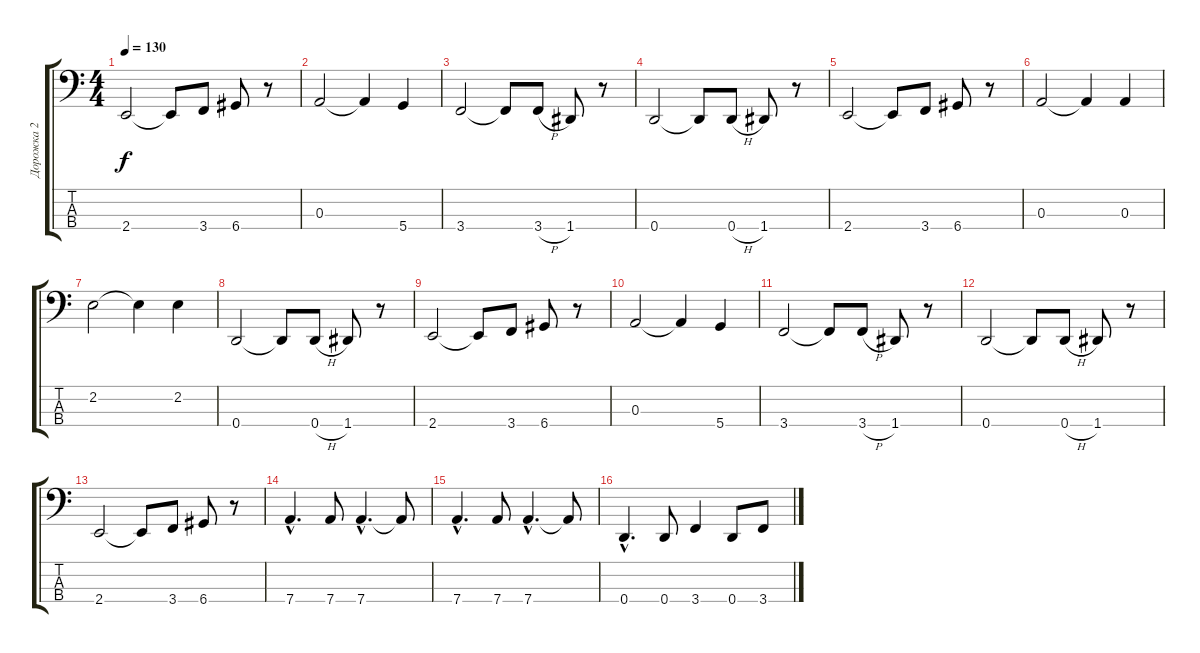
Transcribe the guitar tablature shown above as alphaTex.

\track ("Дорожка 2" "Дорожка 2") {instrument electricbasspick}
\staff {score tabs}
\tuning (G2 D2 A1 D1) {hide}
\ts (4 4)
\tempo 130
\clef f4
\ks c
2.4.2{dy f} 2.4{t}.8 3.4.8 6.4.8 r.8 |
0.3.2 0.3{t}.4 5.4.4 |
3.4.2 3.4{t}.8 3.4{h}.8 1.4.8 r.8 |
0.4.2 0.4{t}.8 0.4{h}.8 1.4.8 r.8 |
2.4.2 2.4{t}.8 3.4.8 6.4.8 r.8 |
0.3.2 0.3{t}.4 0.3.4 |
2.2.2 2.2{t}.4 2.2.4 |
0.4.2 0.4{t}.8 0.4{h}.8 1.4.8 r.8 |
2.4.2 2.4{t}.8 3.4.8 6.4.8 r.8 |
0.3.2 0.3{t}.4 5.4.4 |
3.4.2 3.4{t}.8 3.4{h}.8 1.4.8 r.8 |
0.4.2 0.4{t}.8 0.4{h}.8 1.4.8 r.8 |
2.4.2 2.4{t}.8 3.4.8 6.4.8 r.8 |
7.4{hac}.4{d} 7.4.8 7.4{hac}.4{d} 7.4{t}.8 |
7.4{hac}.4{d} 7.4.8 7.4{hac}.4{d} 7.4{t}.8 |
0.4{hac}.4{d} 0.4.8 3.4.4 0.4.8 3.4.8
